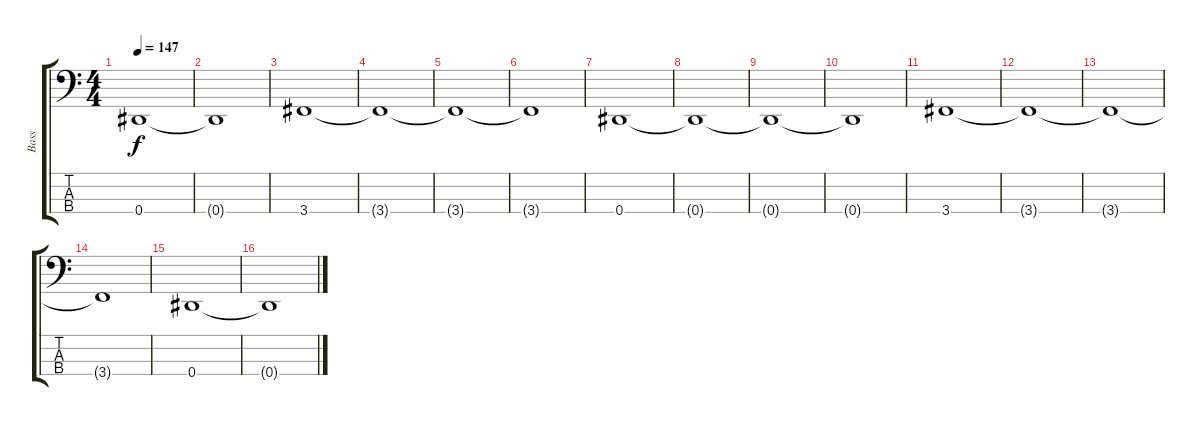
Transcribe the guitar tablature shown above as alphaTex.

\track ("Bass" "Bass") {instrument electricbasspick}
\staff {score tabs}
\tuning (Gb2 Db2 Ab1 Eb1) {hide}
\ts (4 4)
\tempo 147
\clef f4
\ks c
0.4{t}.1{dy f} |
0.4{t}.1 |
3.4.1 |
3.4{t}.1 |
3.4{t}.1 |
3.4{t}.1 |
0.4.1 |
0.4{t}.1 |
0.4{t}.1 |
0.4{t}.1 |
3.4.1 |
3.4{t}.1 |
3.4{t}.1 |
3.4{t}.1 |
0.4.1 |
0.4{t}.1
